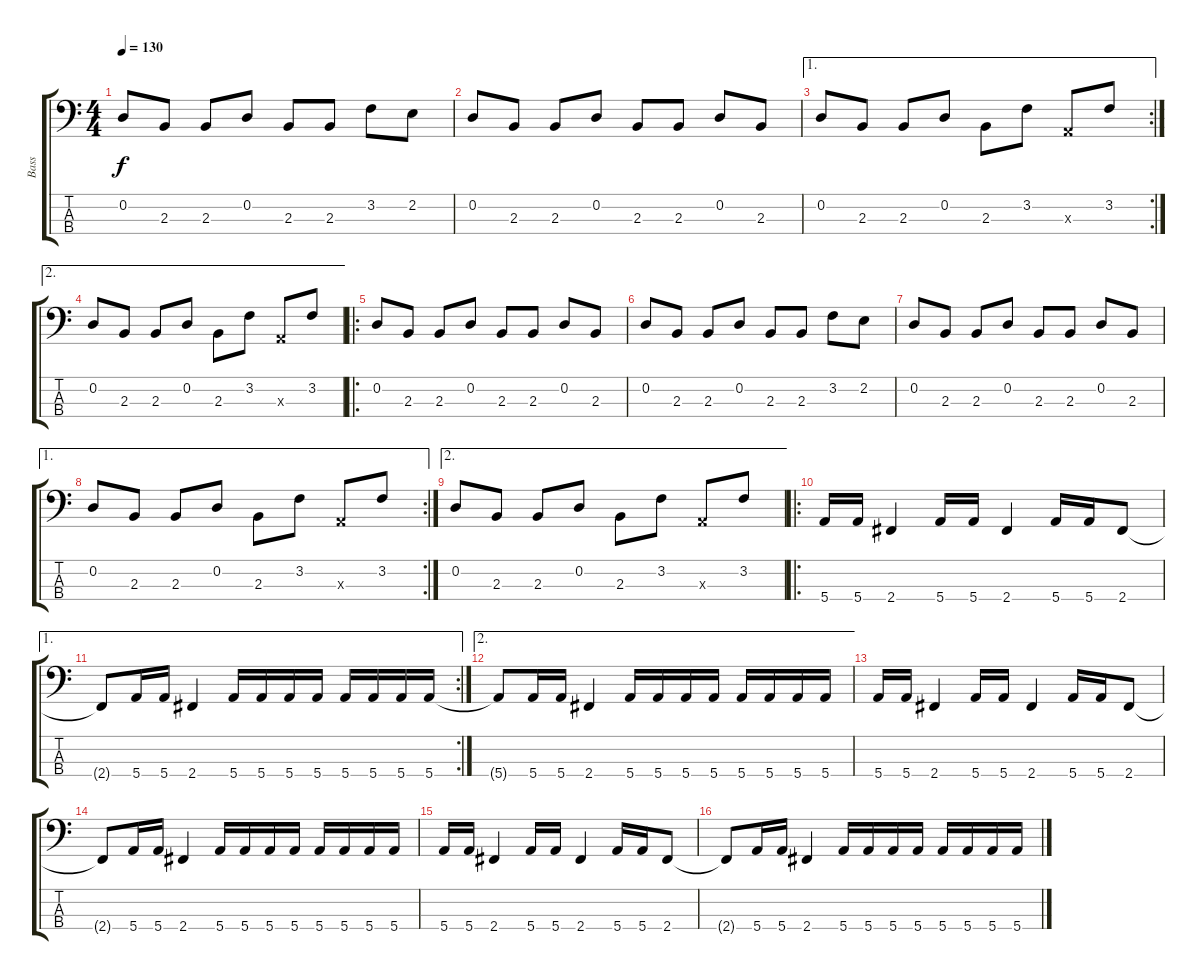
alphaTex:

\track ("Bass" "Bass") {instrument electricbassfinger}
\staff {score tabs}
\tuning (G2 D2 A1 E1) {hide}
\ts (4 4)
\tempo 130
\clef f4
\ks c
0.2.8{dy f} 2.3.8 2.3.8 0.2.8 2.3.8 2.3.8 3.2.8 2.2.8 |
0.2.8 2.3.8 2.3.8 0.2.8 2.3.8 2.3.8 0.2.8 2.3.8 |
\ae 1
\rc 2
0.2.8 2.3.8 2.3.8 0.2.8 2.3.8 3.2.8 0.3{x}.8 3.2.8 |
\ae 2
0.2.8 2.3.8 2.3.8 0.2.8 2.3.8 3.2.8 0.3{x}.8 3.2.8 |
\ro
0.2.8 2.3.8 2.3.8 0.2.8 2.3.8 2.3.8 0.2.8 2.3.8 |
0.2.8 2.3.8 2.3.8 0.2.8 2.3.8 2.3.8 3.2.8 2.2.8 |
0.2.8 2.3.8 2.3.8 0.2.8 2.3.8 2.3.8 0.2.8 2.3.8 |
\ae 1
\rc 2
0.2.8 2.3.8 2.3.8 0.2.8 2.3.8 3.2.8 0.3{x}.8 3.2.8 |
\ae 2
0.2.8 2.3.8 2.3.8 0.2.8 2.3.8 3.2.8 0.3{x}.8 3.2.8 |
\ro
5.4.16 5.4.16 2.4.4 5.4.16 5.4.16 2.4.4 5.4.16 5.4.16 2.4.8 |
\ae 1
\rc 2
2.4{t}.8 5.4.16 5.4.16 2.4.4 5.4.16 5.4.16 5.4.16 5.4.16 5.4.16 5.4.16 5.4.16 5.4.16 |
\ae 2
5.4{t}.8 5.4.16 5.4.16 2.4.4 5.4.16 5.4.16 5.4.16 5.4.16 5.4.16 5.4.16 5.4.16 5.4.16 |
5.4.16 5.4.16 2.4.4 5.4.16 5.4.16 2.4.4 5.4.16 5.4.16 2.4.8 |
2.4{t}.8 5.4.16 5.4.16 2.4.4 5.4.16 5.4.16 5.4.16 5.4.16 5.4.16 5.4.16 5.4.16 5.4.16 |
5.4.16 5.4.16 2.4.4 5.4.16 5.4.16 2.4.4 5.4.16 5.4.16 2.4.8 |
2.4{t}.8 5.4.16 5.4.16 2.4.4 5.4.16 5.4.16 5.4.16 5.4.16 5.4.16 5.4.16 5.4.16 5.4.16
